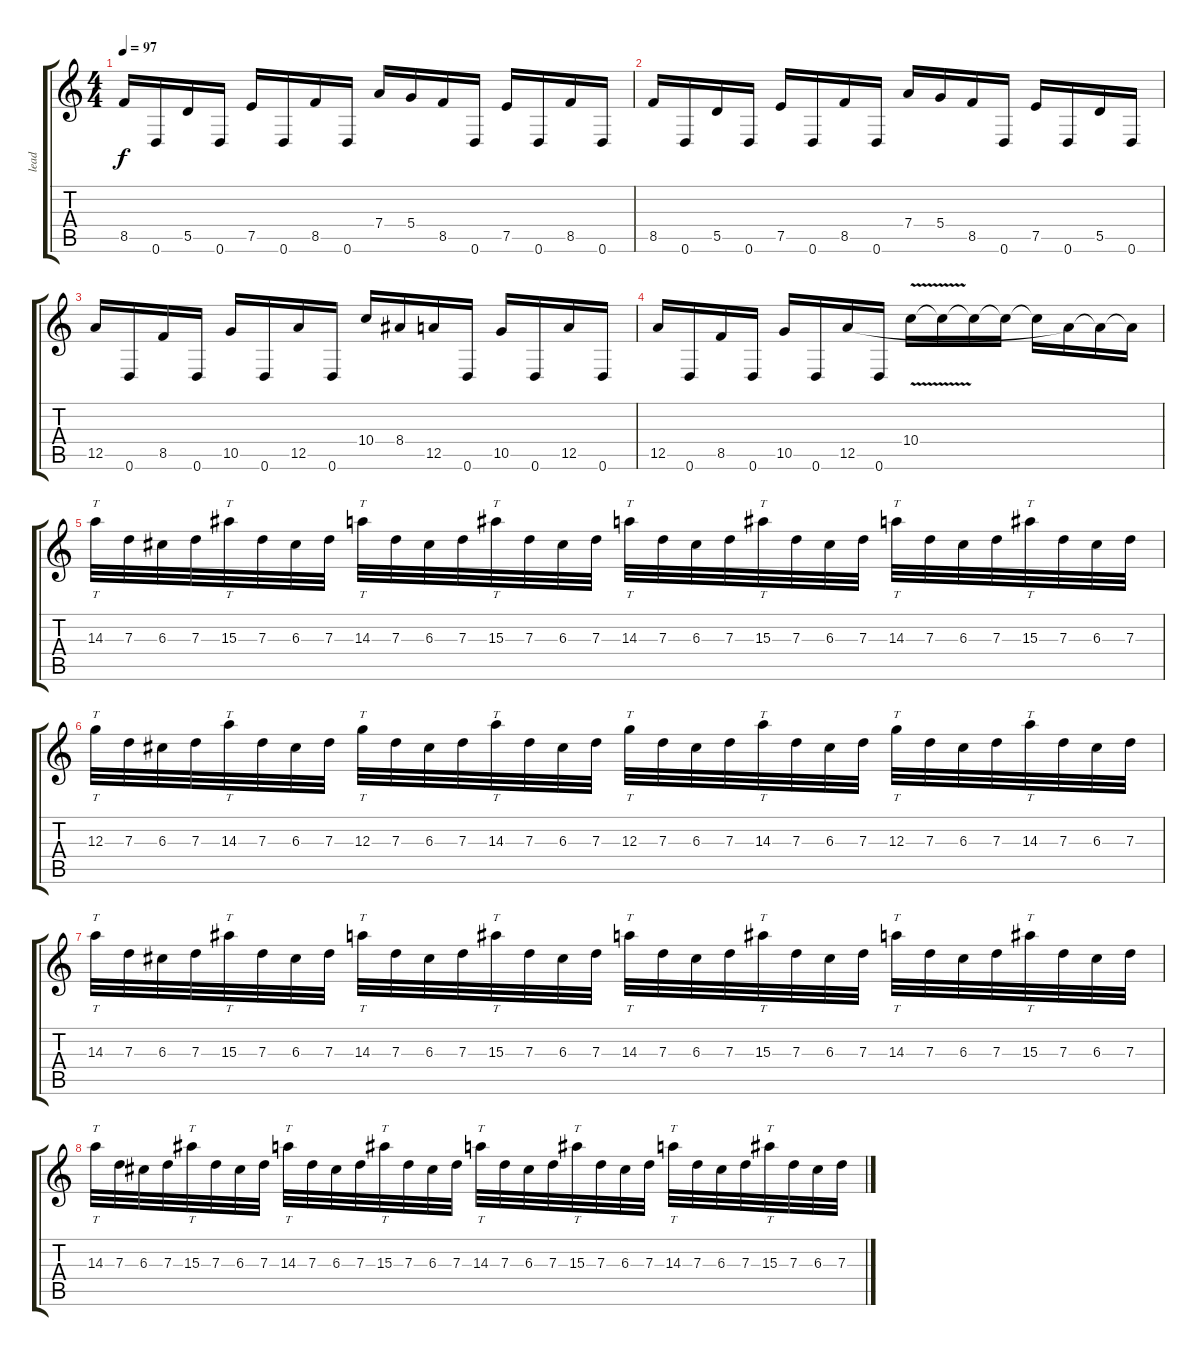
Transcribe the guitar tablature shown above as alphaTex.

\track ("lead" "lead") {instrument distortionguitar}
\staff {score tabs}
\tuning (E4 B3 G3 D3 A2 D2) {hide}
\ts (4 4)
\tempo 97
\clef g2
\ks c
8.5.16{dy f} 0.6.16 5.5.16 0.6.16 7.5.16 0.6.16 8.5.16 0.6.16 7.4.16 5.4.16 8.5.16 0.6.16 7.5.16 0.6.16 8.5.16 0.6.16 |
8.5.16 0.6.16 5.5.16 0.6.16 7.5.16 0.6.16 8.5.16 0.6.16 7.4.16 5.4.16 8.5.16 0.6.16 7.5.16 0.6.16 5.5.16 0.6.16 |
12.5.16 0.6.16 8.5.16 0.6.16 10.5.16 0.6.16 12.5.16 0.6.16 10.4.16 8.4.16 12.5.16 0.6.16 10.5.16 0.6.16 12.5.16 0.6.16 |
12.5.16 0.6.16 8.5.16 0.6.16 10.5.16 0.6.16 12.5.16 0.6.16 10.4{v}.16 10.4{t}.16 10.4{t}.16 10.4{t}.16 10.4{t}.16 12.5{t}.16 12.5{t}.16 12.5{t}.16 |
14.3.32{tt} 7.3.32 6.3.32 7.3.32 15.3.32{tt} 7.3.32 6.3.32 7.3.32 14.3.32{tt} 7.3.32 6.3.32 7.3.32 15.3.32{tt} 7.3.32 6.3.32 7.3.32 14.3.32{tt} 7.3.32 6.3.32 7.3.32 15.3.32{tt} 7.3.32 6.3.32 7.3.32 14.3.32{tt} 7.3.32 6.3.32 7.3.32 15.3.32{tt} 7.3.32 6.3.32 7.3.32 |
12.3.32{tt} 7.3.32 6.3.32 7.3.32 14.3.32{tt} 7.3.32 6.3.32 7.3.32 12.3.32{tt} 7.3.32 6.3.32 7.3.32 14.3.32{tt} 7.3.32 6.3.32 7.3.32 12.3.32{tt} 7.3.32 6.3.32 7.3.32 14.3.32{tt} 7.3.32 6.3.32 7.3.32 12.3.32{tt} 7.3.32 6.3.32 7.3.32 14.3.32{tt} 7.3.32 6.3.32 7.3.32 |
14.3.32{tt} 7.3.32 6.3.32 7.3.32 15.3.32{tt} 7.3.32 6.3.32 7.3.32 14.3.32{tt} 7.3.32 6.3.32 7.3.32 15.3.32{tt} 7.3.32 6.3.32 7.3.32 14.3.32{tt} 7.3.32 6.3.32 7.3.32 15.3.32{tt} 7.3.32 6.3.32 7.3.32 14.3.32{tt} 7.3.32 6.3.32 7.3.32 15.3.32{tt} 7.3.32 6.3.32 7.3.32 |
14.3.32{tt} 7.3.32 6.3.32 7.3.32 15.3.32{tt} 7.3.32 6.3.32 7.3.32 14.3.32{tt} 7.3.32 6.3.32 7.3.32 15.3.32{tt} 7.3.32 6.3.32 7.3.32 14.3.32{tt} 7.3.32 6.3.32 7.3.32 15.3.32{tt} 7.3.32 6.3.32 7.3.32 14.3.32{tt} 7.3.32 6.3.32 7.3.32 15.3.32{tt} 7.3.32 6.3.32 7.3.32
